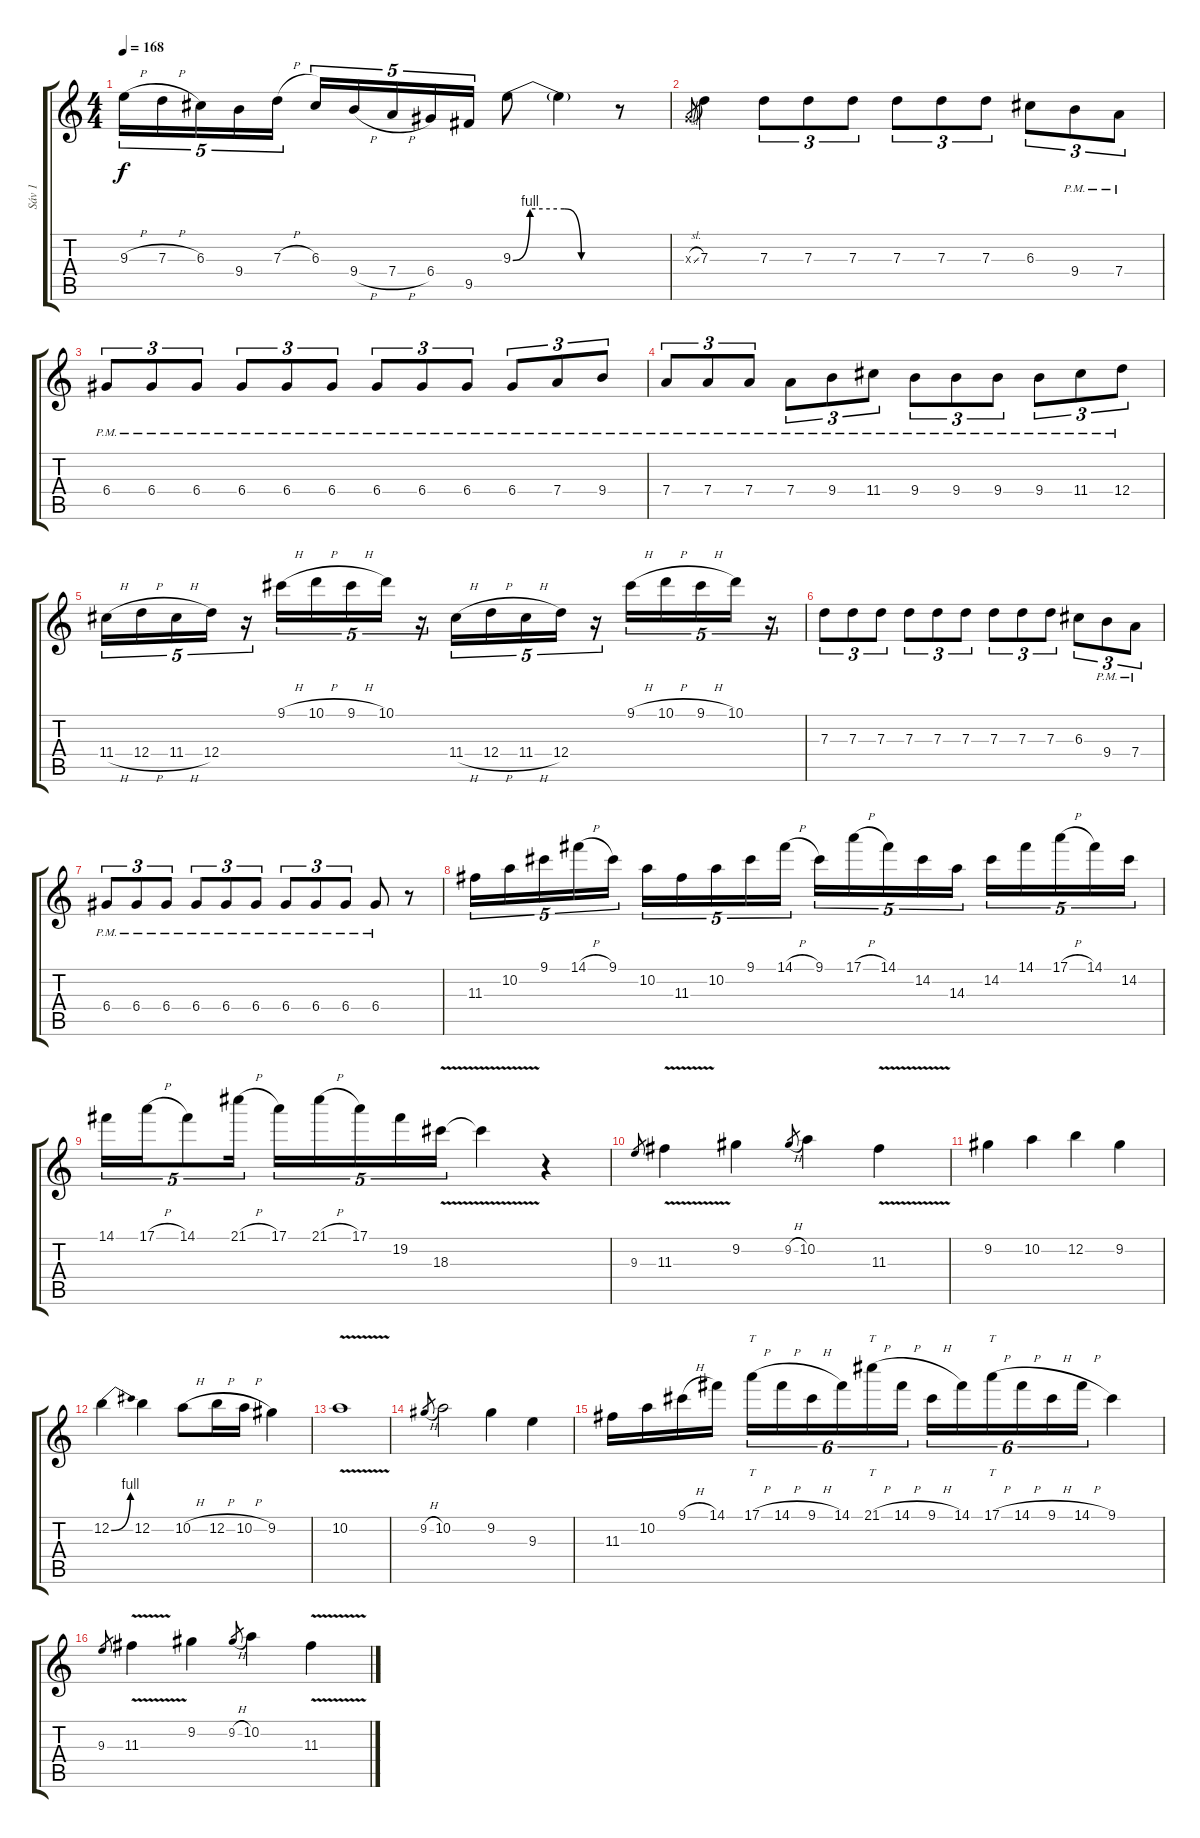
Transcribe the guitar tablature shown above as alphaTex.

\track ("Sáv 1" "Sáv 1") {mute instrument overdrivenguitar}
\staff {score tabs}
\tuning (E4 B3 G3 D3 A2 E2) {hide}
\ts (4 4)
\tempo 168
\clef g2
\ks c
9.3{h}.16{tu (5 4) dy f} 7.3{h}.16{tu (5 4)} 6.3.16{tu (5 4)} 9.4.16{tu (5 4)} 7.3{h}.16{tu (5 4)} 6.3.16{tu (5 4)} 9.4{h}.16{tu (5 4)} 7.4{h}.16{tu (5 4)} 6.4.16{tu (5 4)} 9.5.16{tu (5 4)} 9.3{be (custom 0 0 10 4 30 4 40 0 60 0)}.8 9.3{t}.4 r.8 |
0.3{sl x}.8{gr} 7.3.4 7.3.8{tu (3 2)} 7.3.8{tu (3 2)} 7.3.8{tu (3 2)} 7.3.8{tu (3 2)} 7.3.8{tu (3 2)} 7.3.8{tu (3 2)} 6.3.8{tu (3 2)} 9.4{pm}.8{tu (3 2)} 7.4{pm}.8{tu (3 2)} |
6.4{pm}.8{tu (3 2)} 6.4{pm}.8{tu (3 2)} 6.4{pm}.8{tu (3 2)} 6.4{pm}.8{tu (3 2)} 6.4{pm}.8{tu (3 2)} 6.4{pm}.8{tu (3 2)} 6.4{pm}.8{tu (3 2)} 6.4{pm}.8{tu (3 2)} 6.4{pm}.8{tu (3 2)} 6.4{pm}.8{tu (3 2)} 7.4{pm}.8{tu (3 2)} 9.4{pm}.8{tu (3 2)} |
7.4{pm}.8{tu (3 2)} 7.4{pm}.8{tu (3 2)} 7.4{pm}.8{tu (3 2)} 7.4{pm}.8{tu (3 2)} 9.4{pm}.8{tu (3 2)} 11.4{pm}.8{tu (3 2)} 9.4{pm}.8{tu (3 2)} 9.4{pm}.8{tu (3 2)} 9.4{pm}.8{tu (3 2)} 9.4{pm}.8{tu (3 2)} 11.4{pm}.8{tu (3 2)} 12.4{pm}.8{tu (3 2)} |
11.4{h}.16{tu (5 4)} 12.4{h}.16{tu (5 4)} 11.4{h}.16{tu (5 4)} 12.4.16{tu (5 4)} r.16{tu (5 4)} 9.1{h}.16{tu (5 4)} 10.1{h}.16{tu (5 4)} 9.1{h}.16{tu (5 4)} 10.1.16{tu (5 4)} r.16{tu (5 4)} 11.4{h}.16{tu (5 4)} 12.4{h}.16{tu (5 4)} 11.4{h}.16{tu (5 4)} 12.4.16{tu (5 4)} r.16{tu (5 4)} 9.1{h}.16{tu (5 4)} 10.1{h}.16{tu (5 4)} 9.1{h}.16{tu (5 4)} 10.1.16{tu (5 4)} r.16{tu (5 4)} |
7.3.8{tu (3 2)} 7.3.8{tu (3 2)} 7.3.8{tu (3 2)} 7.3.8{tu (3 2)} 7.3.8{tu (3 2)} 7.3.8{tu (3 2)} 7.3.8{tu (3 2)} 7.3.8{tu (3 2)} 7.3.8{tu (3 2)} 6.3.8{tu (3 2)} 9.4{pm}.8{tu (3 2)} 7.4{pm}.8{tu (3 2)} |
6.4{pm}.8{tu (3 2)} 6.4{pm}.8{tu (3 2)} 6.4{pm}.8{tu (3 2)} 6.4{pm}.8{tu (3 2)} 6.4{pm}.8{tu (3 2)} 6.4{pm}.8{tu (3 2)} 6.4{pm}.8{tu (3 2)} 6.4{pm}.8{tu (3 2)} 6.4{pm}.8{tu (3 2)} 6.4{pm}.8 r.8 |
11.3.16{tu (5 4) instrument overdrivenguitar} 10.2.16{tu (5 4)} 9.1.16{tu (5 4)} 14.1{h}.16{tu (5 4)} 9.1.16{tu (5 4)} 10.2.16{tu (5 4)} 11.3.16{tu (5 4)} 10.2.16{tu (5 4)} 9.1.16{tu (5 4)} 14.1{h}.16{tu (5 4)} 9.1.16{tu (5 4)} 17.1{h}.16{tu (5 4)} 14.1.16{tu (5 4)} 14.2.16{tu (5 4)} 14.3.16{tu (5 4)} 14.2.16{tu (5 4)} 14.1.16{tu (5 4)} 17.1{h}.16{tu (5 4)} 14.1.16{tu (5 4)} 14.2.16{tu (5 4)} |
14.1.16{tu (5 4)} 17.1{h}.16{tu (5 4)} 14.1.8{tu (5 4)} 21.1{h}.16{tu (5 4)} 17.1.16{tu (5 4)} 21.1{h}.16{tu (5 4)} 17.1.16{tu (5 4)} 19.2.16{tu (5 4)} 18.3{v}.16{tu (5 4)} 18.3{t}.4 r.4 |
9.3.8{gr} 11.3{v}.4 9.2.4 9.2{h}.8{gr} 10.2.4 11.3{v}.4 |
9.2.4 10.2.4 12.2.4 9.2.4 |
12.2{be (bend 0 0 60 4)}.4 12.2.4 10.2{h}.8 12.2{h}.16 10.2{h}.16 9.2.4 |
10.2{v}.1 |
9.2{h}.8{gr} 10.2.2 9.2.4 9.3.4 |
11.3.16 10.2.16 9.1{h}.16 14.1.16 17.1{h}.16{tt tu (6 4)} 14.1{h}.16{tu (6 4)} 9.1{h}.16{tu (6 4)} 14.1.16{tu (6 4)} 21.1{h}.16{tt tu (6 4)} 14.1{h}.16{tu (6 4)} 9.1{h}.16{tu (6 4)} 14.1.16{tu (6 4)} 17.1{h}.16{tt tu (6 4)} 14.1{h}.16{tu (6 4)} 9.1{h}.16{tu (6 4)} 14.1{h}.16{tu (6 4)} 9.1.4 |
9.3.8{gr} 11.3{v}.4 9.2.4 9.2{h}.8{gr} 10.2.4 11.3{v}.4
